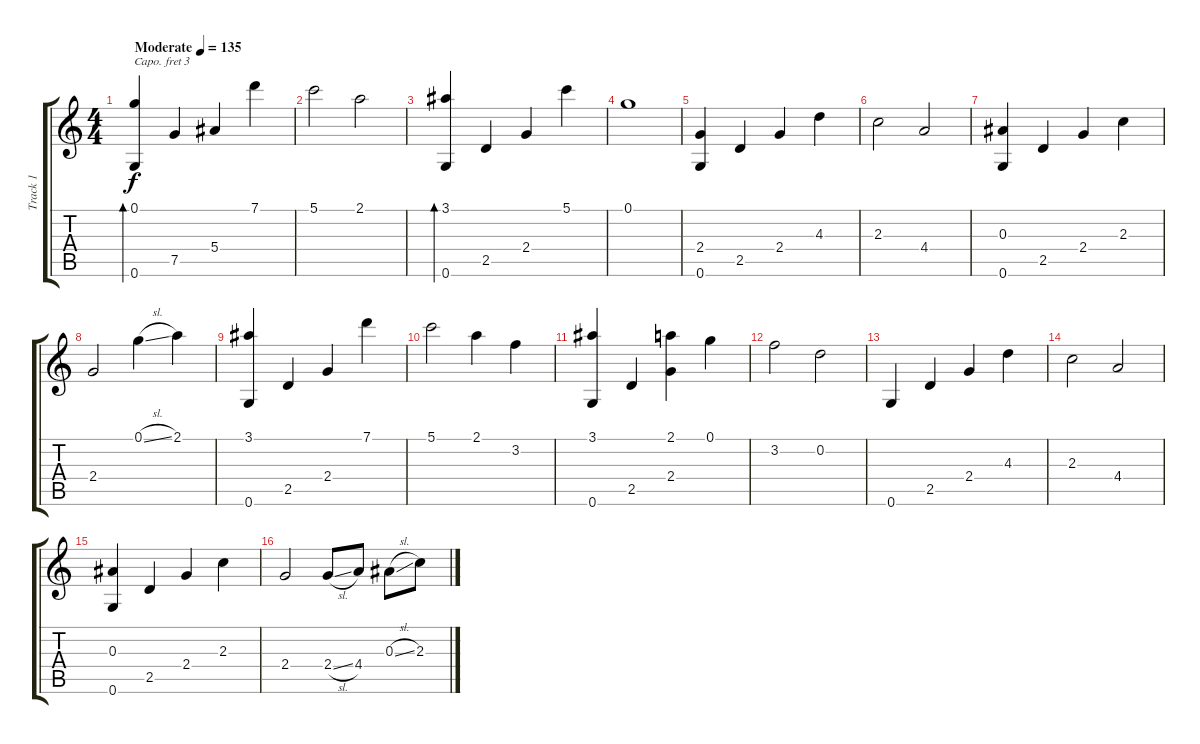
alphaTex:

\track ("Track 1" "Track 1") {instrument acousticguitarsteel}
\staff {score tabs}
\capo 3
\tuning (E4 B3 G3 D3 A2 E2) {hide}
\ts (4 4)
\tempo (135 "Moderate")
\clef g2
\ks c
(0.1 0.6).4{bd 240 dy f instrument acousticguitarsteel} 7.5.4 5.4.4 7.1.4 |
5.1.2 2.1.2 |
(3.1 0.6).4{bd 240} 2.5.4 2.4.4 5.1.4 |
0.1.1 |
(2.4 0.6).4 2.5.4 2.4.4 4.3.4 |
2.3.2 4.4.2 |
(0.3 0.6).4 2.5.4 2.4.4 2.3.4 |
2.4.2 0.1{sl}.4 2.1.4 |
(3.1 0.6).4 2.5.4 2.4.4 7.1.4 |
5.1.2 2.1.4 3.2.4 |
(3.1 0.6).4 2.5.4 (2.1 2.4).4 0.1.4 |
3.2.2 0.2.2 |
0.6.4 2.5.4 2.4.4 4.3.4 |
2.3.2 4.4.2 |
(0.3 0.6).4 2.5.4 2.4.4 2.3.4 |
2.4.2 2.4{sl}.8 4.4.8 0.3{sl}.8 2.3.8
